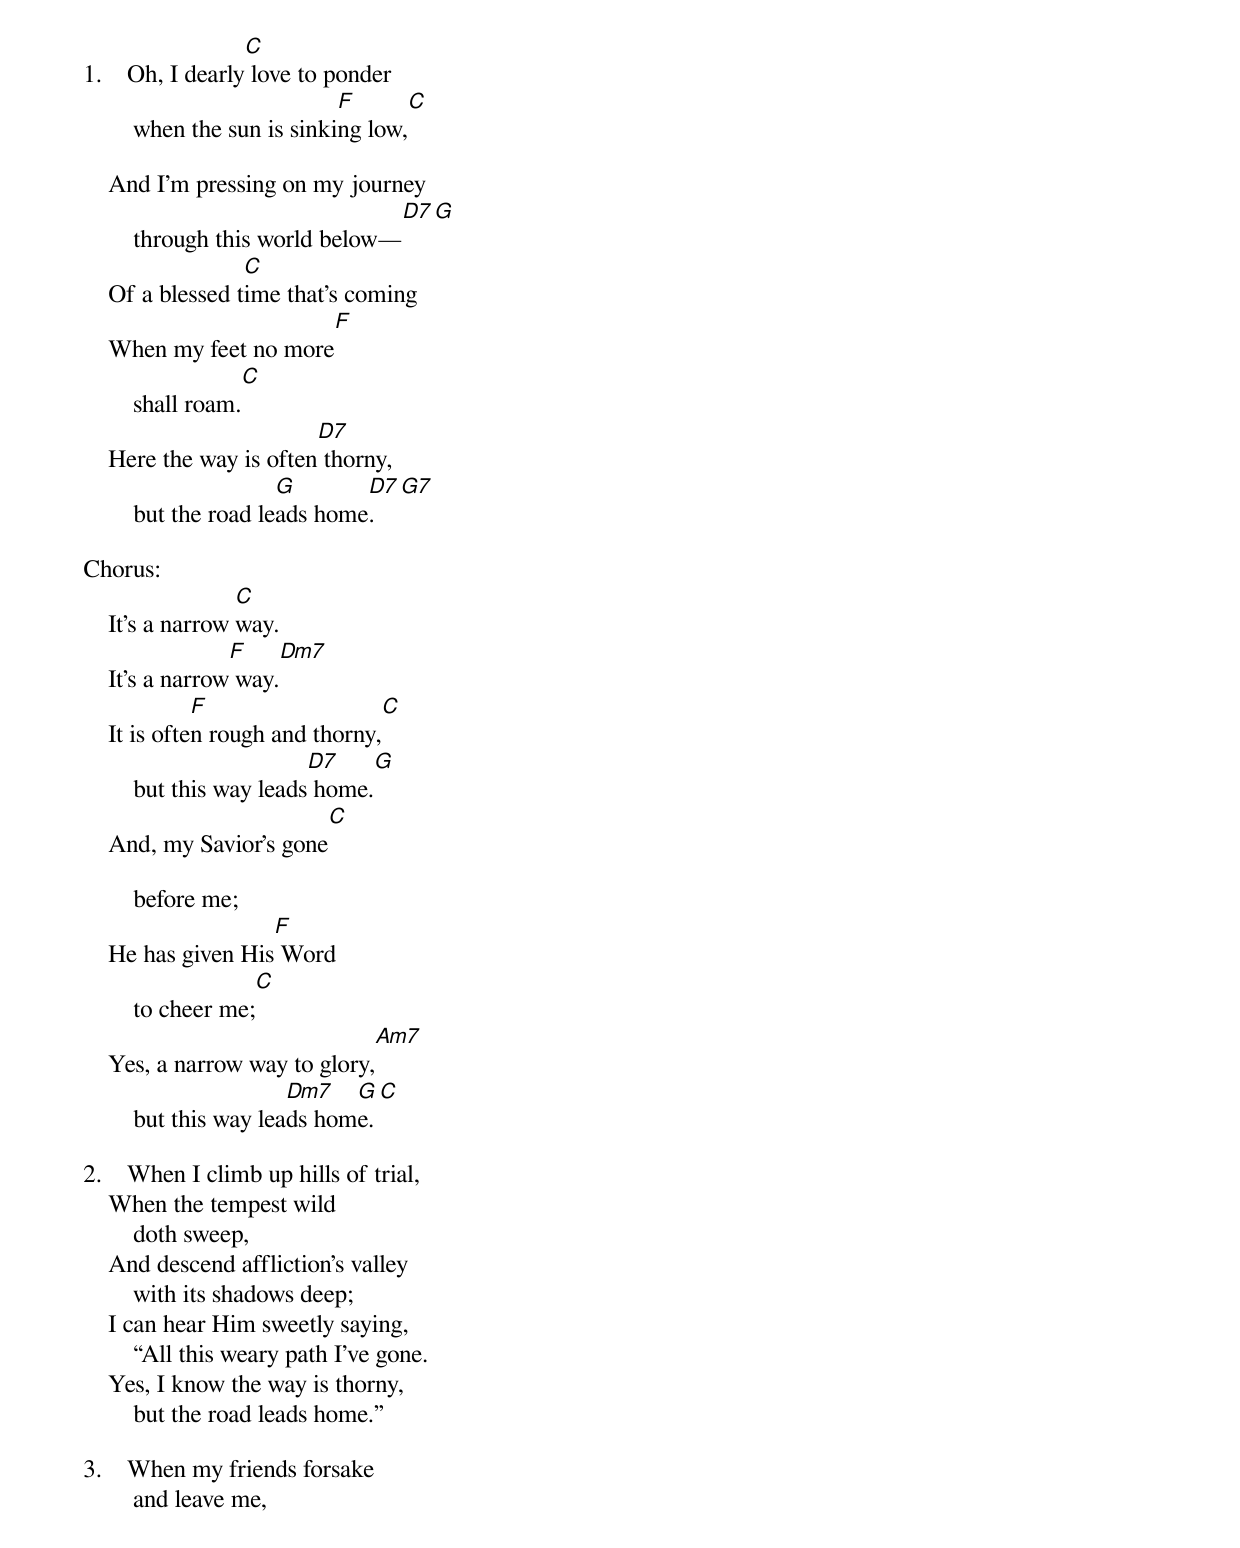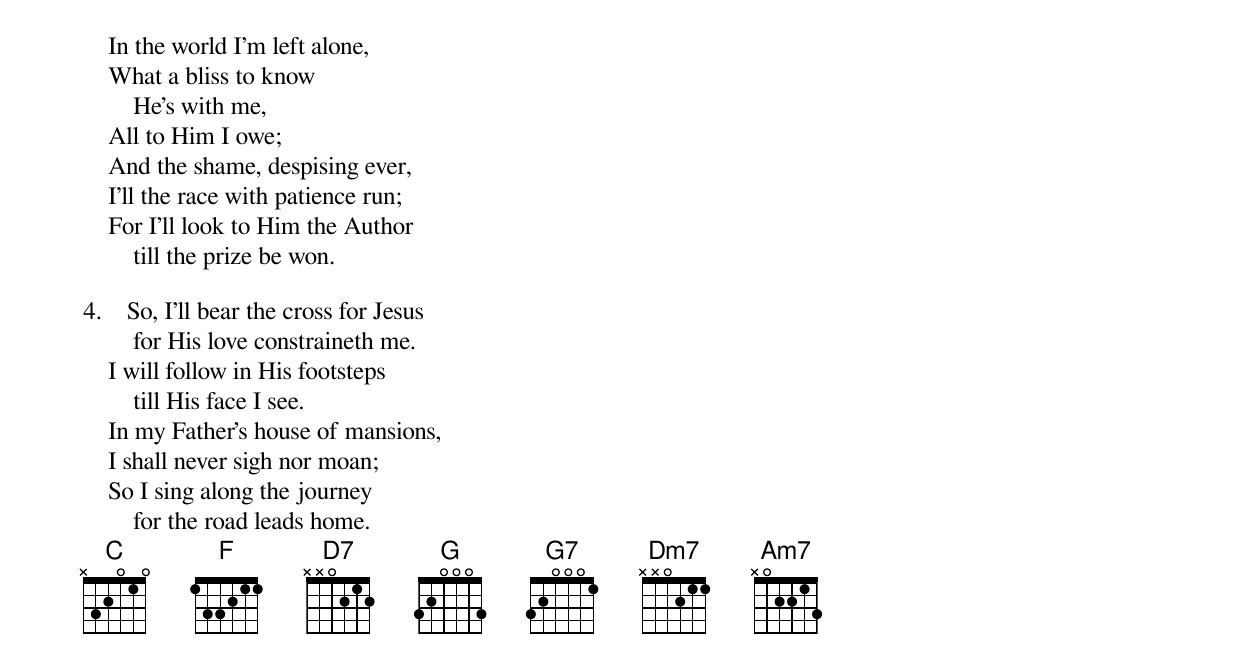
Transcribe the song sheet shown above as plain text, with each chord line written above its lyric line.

                  C
1.    Oh, I dearly love to ponder
                             F                        C
        when the sun is sinking low,

    And I’m pressing on my journey
                                    D7         G
        through this world below—
                  C
    Of a blessed time that’s coming
                           F
    When my feet no more
                    C
        shall roam.
                         D7
    Here the way is often thorny,
                       G       D7       G7
        but the road leads home.

Chorus:
                  C
    It’s a narrow way.
                 F            Dm7
    It’s a narrow way.
              F                                   C
    It is often rough and thorny,
                          D7                  G
        but this way leads home.
                          C
    And, my Savior’s gone

        before me;
                    F
    He has given His Word
                          C
        to cheer me;
                                                  Am7
    Yes, a narrow way to glory,
                        Dm7   G         C
        but this way leads home.

2.    When I climb up hills of trial,
    When the tempest wild
        doth sweep,
    And descend affliction’s valley
        with its shadows deep;
    I can hear Him sweetly saying,
        “All this weary path I’ve gone.
    Yes, I know the way is thorny,
        but the road leads home.”

3.    When my friends forsake
        and leave me,
    In the world I’m left alone,
    What a bliss to know
        He’s with me,
    All to Him I owe;
    And the shame, despising ever,
    I’ll the race with patience run;
    For I’ll look to Him the Author
        till the prize be won.

4.    So, I’ll bear the cross for Jesus
        for His love constraineth me.
    I will follow in His footsteps
        till His face I see.
    In my Father’s house of mansions,
    I shall never sigh nor moan;
    So I sing along the journey
        for the road leads home.
